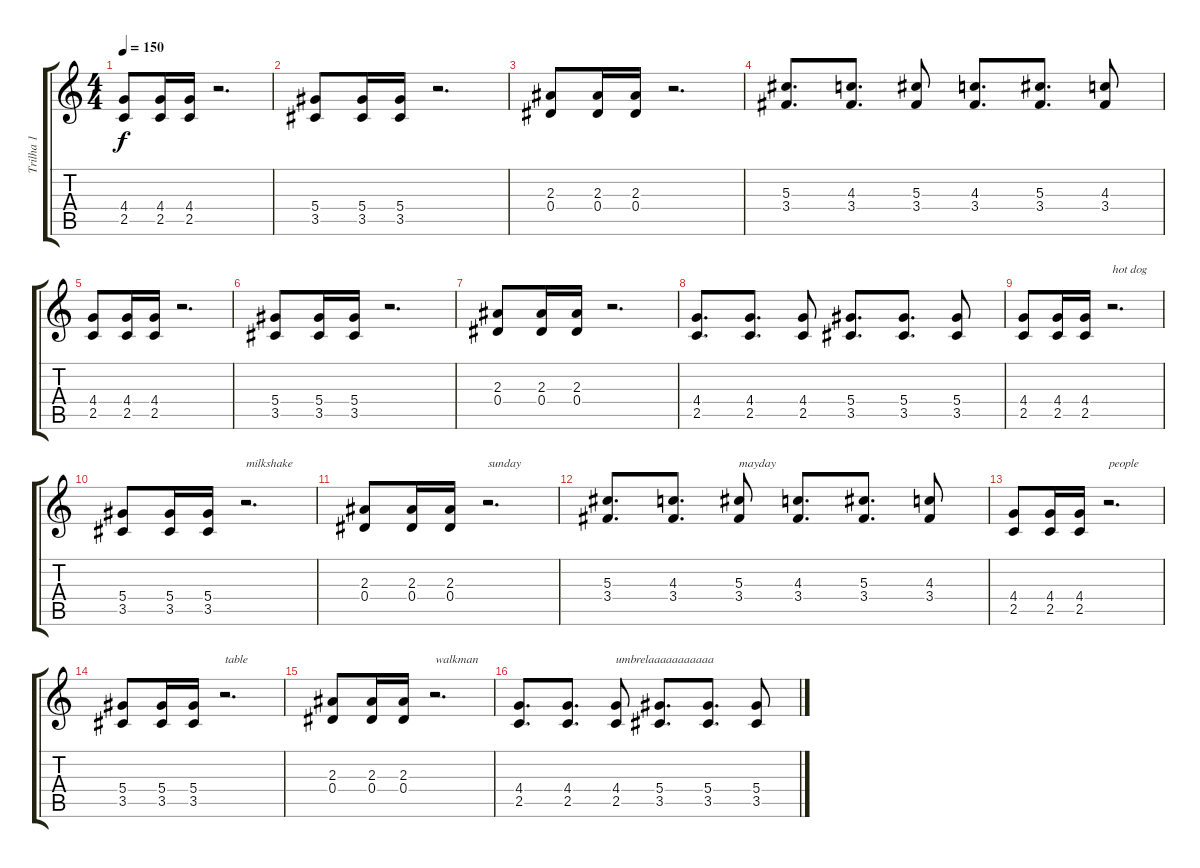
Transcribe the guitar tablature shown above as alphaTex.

\track ("Trilha 1" "Trilha 1") {instrument overdrivenguitar}
\staff {score tabs}
\tuning (F4 C4 Ab3 Eb3 Bb2 F2) {hide}
\ts (4 4)
\tempo 150
\clef g2
\ks c
(4.4 2.5).8{dy f} (4.4 2.5).16 (4.4 2.5).16 r.2{d} |
(5.4 3.5).8 (5.4 3.5).16 (5.4 3.5).16 r.2{d} |
(2.3 0.4).8 (2.3 0.4).16 (2.3 0.4).16 r.2{d} |
(5.3 3.4).8{d} (4.3 3.4).8{d} (5.3 3.4).8 (4.3 3.4).8{d} (5.3 3.4).8{d} (4.3 3.4).8 |
(4.4 2.5).8 (4.4 2.5).16 (4.4 2.5).16 r.2{d} |
(5.4 3.5).8 (5.4 3.5).16 (5.4 3.5).16 r.2{d} |
(2.3 0.4).8 (2.3 0.4).16 (2.3 0.4).16 r.2{d} |
(4.4 2.5).8{d} (4.4 2.5).8{d} (4.4 2.5).8 (5.4 3.5).8{d} (5.4 3.5).8{d} (5.4 3.5).8 |
(4.4 2.5).8 (4.4 2.5).16 (4.4 2.5).16 r.2{d txt "hot dog "} |
(5.4 3.5).8 (5.4 3.5).16 (5.4 3.5).16 r.2{d txt "milkshake "} |
(2.3 0.4).8 (2.3 0.4).16 (2.3 0.4).16 r.2{d txt "sunday "} |
(5.3 3.4).8{d} (4.3 3.4).8{d} (5.3 3.4).8{txt "mayday "} (4.3 3.4).8{d} (5.3 3.4).8{d} (4.3 3.4).8 |
(4.4 2.5).8 (4.4 2.5).16 (4.4 2.5).16 r.2{d txt "people "} |
(5.4 3.5).8 (5.4 3.5).16 (5.4 3.5).16 r.2{d txt "table"} |
(2.3 0.4).8 (2.3 0.4).16 (2.3 0.4).16 r.2{d txt "walkman "} |
(4.4 2.5).8{d} (4.4 2.5).8{d} (4.4 2.5).8{txt "umbrelaaaaaaaaaaa "} (5.4 3.5).8{d} (5.4 3.5).8{d} (5.4 3.5).8
